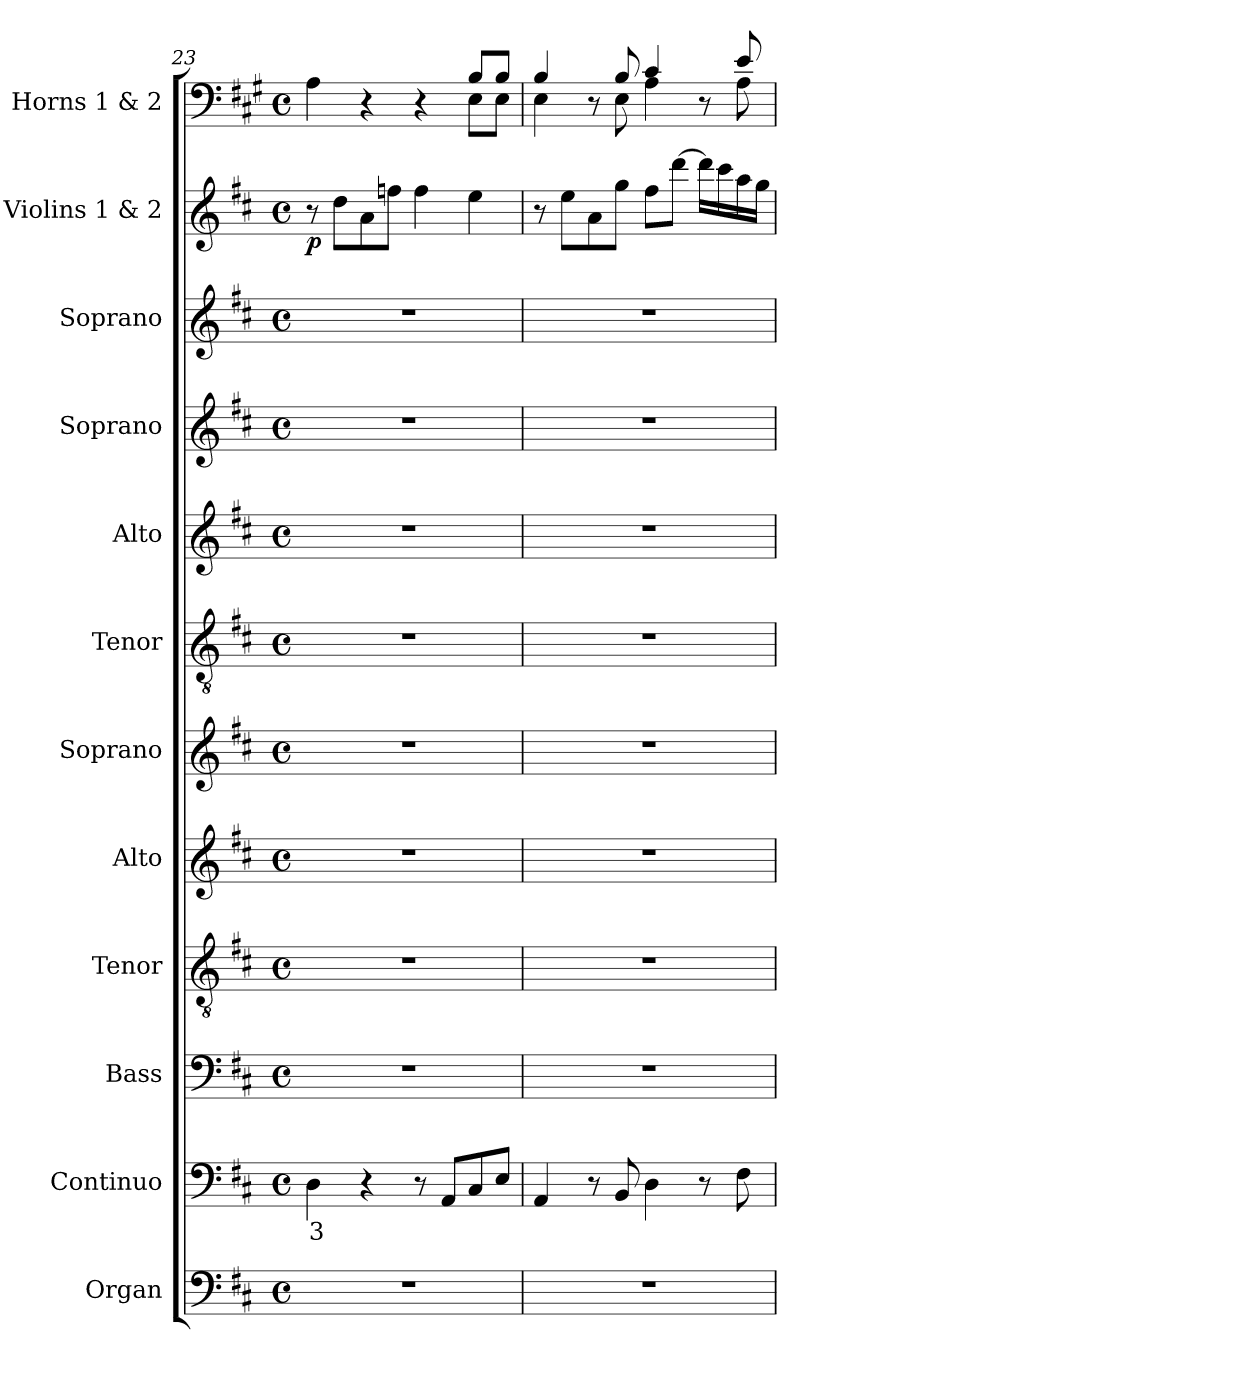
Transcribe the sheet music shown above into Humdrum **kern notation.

**kern	**kern	**text	**kern	**kern	**kern	**kern	**kern	**kern	**kern	**kern	**kern	**dynam	**kern
*part12	*part11	*part11	*part10	*part9	*part8	*part7	*part6	*part5	*part4	*part3	*part2	*part2	*part1
*staff12	*staff11	*staff11	*staff10	*staff9	*staff8	*staff7	*staff6	*staff5	*staff4	*staff3	*staff2	*staff2	*staff1
*I"Organ	*I"Continuo	*	*I"Bass	*I"Tenor	*I"Alto	*I"Soprano	*I"Tenor	*I"Alto	*I"Soprano	*I"Soprano	*I"Violins 1 & 2	*	*I"Horns 1 & 2
*I'Org.	*I'Cont.	*	*I'B.	*I'T.	*I'A.	*I'S.	*I'T.	*I'A.	*I'S.	*I'S.	*I'Vlns	*	*I'Hns.
*clefF4	*clefF4	*	*clefF4	*clefGv2	*clefG2	*clefG2	*clefGv2	*clefG2	*clefG2	*clefG2	*clefG2	*	*clefF4
*	*	*	*	*ITrd7c12	*	*	*ITrd7c12	*	*	*	*	*	*ITrd4c7
*k[f#c#]	*k[f#c#]	*	*k[f#c#]	*k[f#c#]	*k[f#c#]	*k[f#c#]	*k[f#c#]	*k[f#c#]	*k[f#c#]	*k[f#c#]	*k[f#c#]	*	*k[f#c#]
*D:	*D:	*	*D:	*D:	*D:	*D:	*D:	*D:	*D:	*D:	*D:	*	*D:
*M4/4	*M4/4	*	*M4/4	*M4/4	*M4/4	*M4/4	*M4/4	*M4/4	*M4/4	*M4/4	*M4/4	*	*M4/4
*met(c)	*met(c)	*	*met(c)	*met(c)	*met(c)	*met(c)	*met(c)	*met(c)	*met(c)	*met(c)	*met(c)	*	*met(c)
=23	=23	=23	=23	=23	=23	=23	=23	=23	=23	=23	=23	=23	=23
!	!	!LO:LY:b:color=#000000	!	!	!	!	!	!	!	!	!	!	!
*	*	*	*	*	*	*	*	*	*	*	*	*	*^
1r	4Di\	3	1r	1r	1r	1r	1r	1r	1r	1r	8r	p	4Di\	2ryy
.	.	.	.	.	.	.	.	.	.	.	8ddi\L	.	.	.
.	4r	.	.	.	.	.	.	.	.	.	8ai\	.	4r	.
.	.	.	.	.	.	.	.	.	.	.	8ffni\J	.	.	.
.	8r	.	.	.	.	.	.	.	.	.	4ffi\	.	4r	4ryy
.	8AAi/L	.	.	.	.	.	.	.	.	.	.	.	.	.
.	8C#i/	.	.	.	.	.	.	.	.	.	4eei\	.	8Ei/L	8AAi\L
.	8Ei/J	.	.	.	.	.	.	.	.	.	.	.	8Ei/J	8AAi\J
!!LO:PB:g=z	!!
=24	=24	=24	=24	=24	=24	=24	=24	=24	=24	=24	=24	=24	=24	=24
1r	4AAi/	.	1r	1r	1r	1r	1r	1r	1r	1r	8r	.	4Ei/	4AAi\
.	.	.	.	.	.	.	.	.	.	.	8eei\L	.	.	.
.	8r	.	.	.	.	.	.	.	.	.	8ai\	.	8r	8ryy
.	8BBi/	.	.	.	.	.	.	.	.	.	8ggi\J	.	8Ei/	8AAi\
.	4Di\	.	.	.	.	.	.	.	.	.	8ff#i\L	.	4F#i/	4Di\
.	.	.	.	.	.	.	.	.	.	.	[8dddi\J	.	.	.
.	8r	.	.	.	.	.	.	.	.	.	16dddi\LL]	.	8r	8ryy
.	.	.	.	.	.	.	.	.	.	.	16ccc#i\	.	.	.
.	8F#i\	.	.	.	.	.	.	.	.	.	16aai\	.	8Ai/	8Di\
.	.	.	.	.	.	.	.	.	.	.	16ggi\JJ	.	.	.
*	*	*	*	*	*	*	*	*	*	*	*	*	*v	*v
=	=	=	=	=	=	=	=	=	=	=	=	=	=
*-	*-	*-	*-	*-	*-	*-	*-	*-	*-	*-	*-	*-	*-
